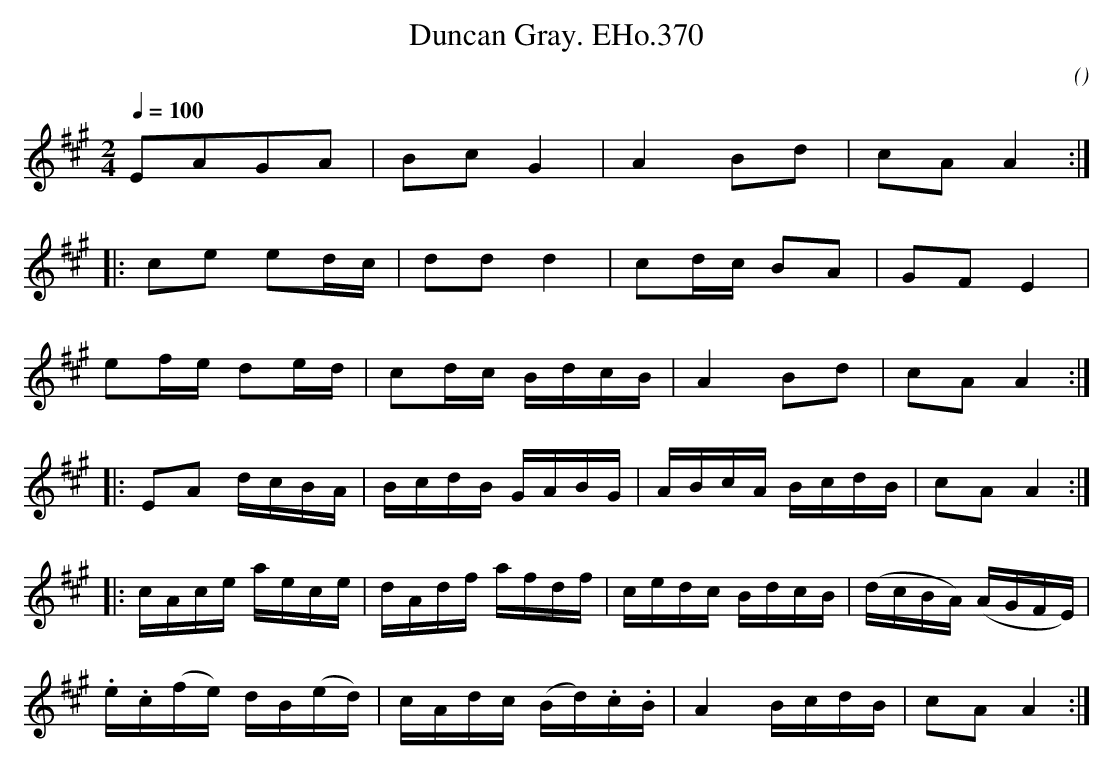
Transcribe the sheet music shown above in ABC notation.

X:1
T:Duncan Gray. EHo.370
M:2/4
L:1/8
Q:1/4=100
C:
O:
K:A
EAGA | BcG2 | A2Bd | cAA2 :|
|: ce ed/c/ | dd d2 | cd/c/ BA | GF E2 |
ef/e/ de/d/ | cd/c/ B/d/c/B/ | A2 Bd | cA A2 :|
|: EA d/c/B/A/ | B/c/d/B/ G/A/B/G/ | A/B/c/A/ B/c/d/B/ | cAA2 :|
|: c/A/c/e/ a/e/c/e/ | d/A/d/f/ a/f/d/f/ | c/e/d/c/ B/d/c/B/ | (d/c/B/A/) (A/G/F/E/) |
.e/.c/(f/e/) d/B/(e/d/) | c/A/d/c/ (B/d/).c/.B/ | A2 B/c/d/B/ | cA A2 :|
